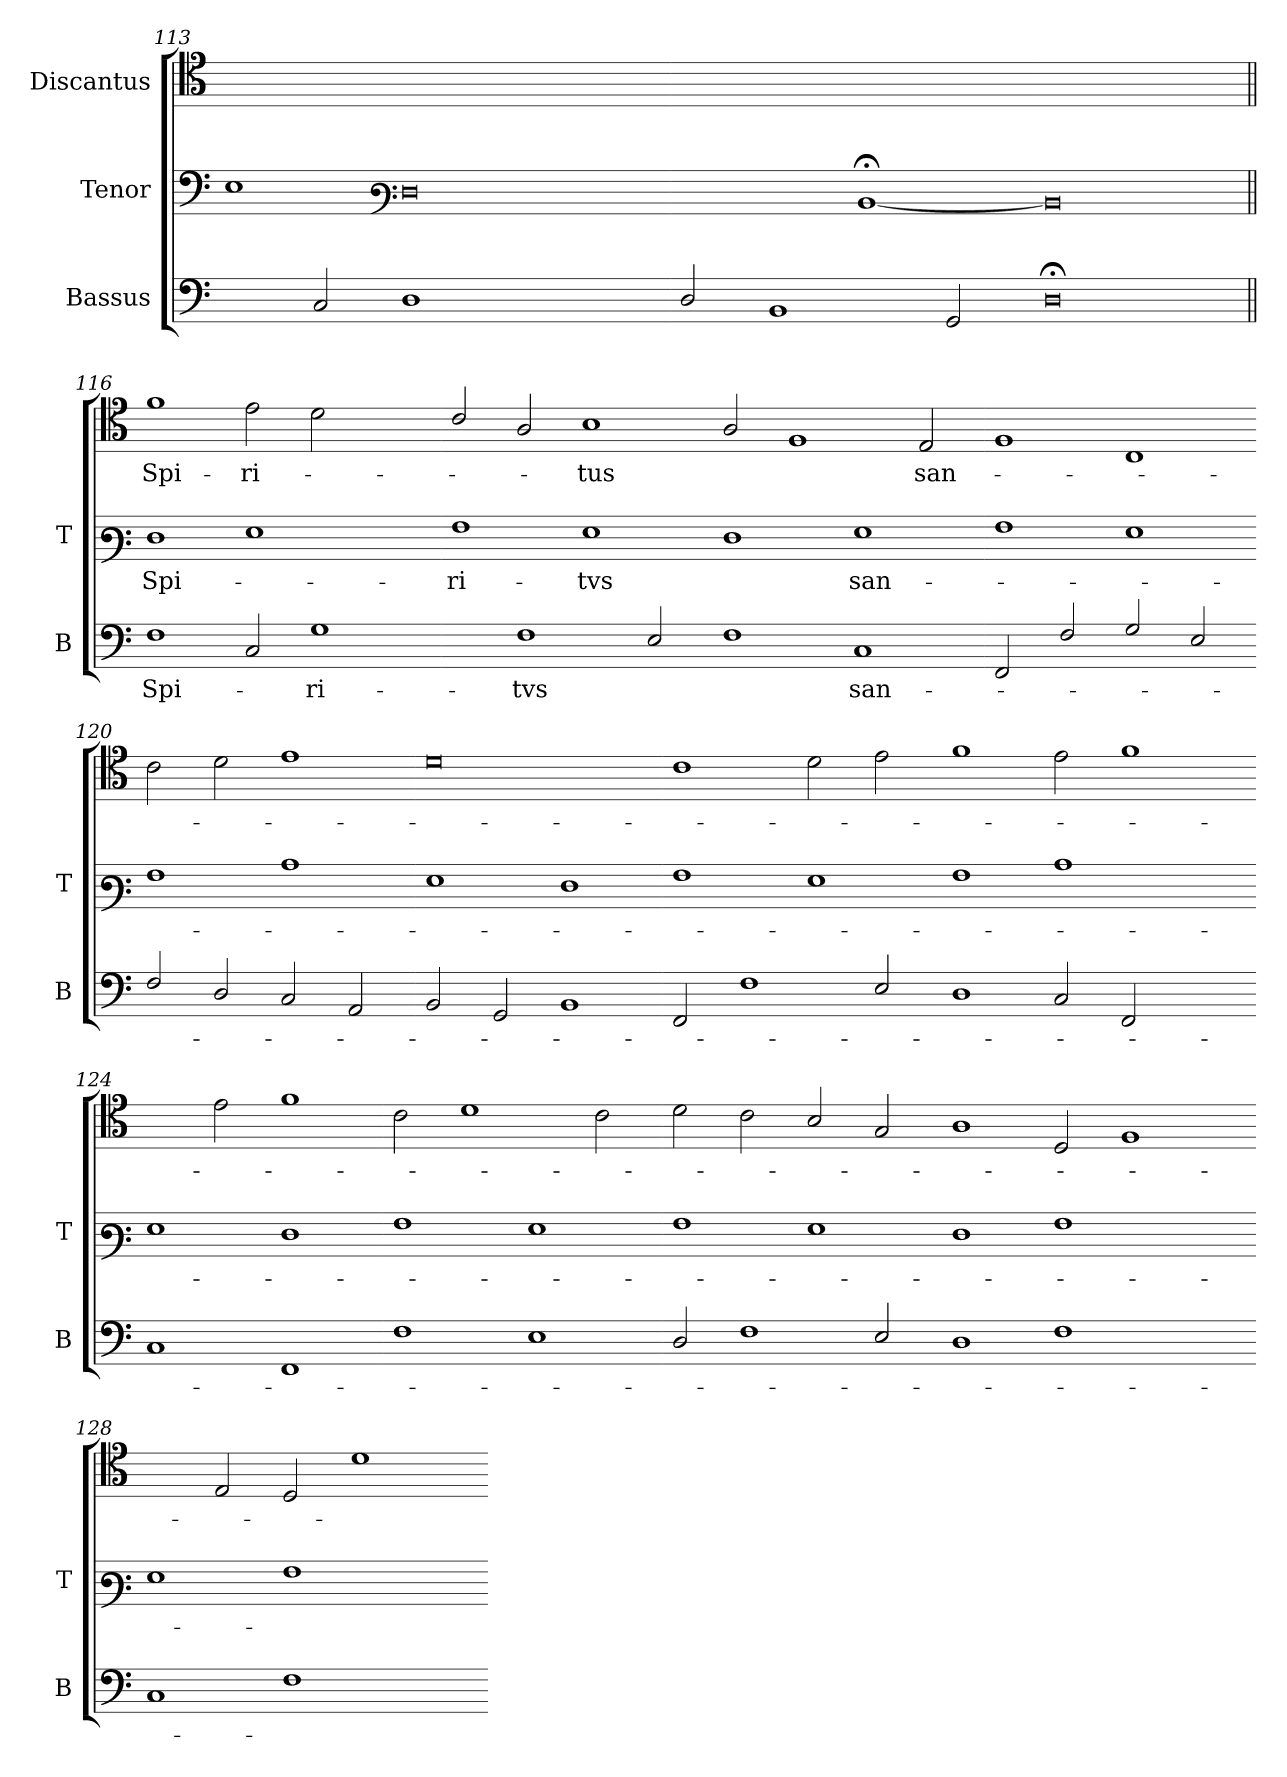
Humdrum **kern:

**kern	**text	**kern	**text	**kern	**text
*part3	*part3	*part2	*part2	*part1	*part1
*staff3	*staff3	*staff2	*staff2	*staff1	*staff1
*I"Bassus	*	*I"Tenor	*	*I"Discantus	*
*I'B	*	*I'T	*	*	*
*clefF4	*	*clefF4	*	*clefC4	*
*k[]	*	*k[]	*	*k[]	*
*C:	*	*C:	*	*C:	*
=113	=113	=113	=113	=113	=113
2ryy	.	1E	.	0ryy	.
2C/	.	.	.	.	.
*	*	*clefF3	*	*	*
1D	.	0F	.	.	.
1ryy	.	.	.	1ryy	.
=114-	=114-	=114-	=114-	=114-	=114-
2D/	.	1ryy	.	0ryy	.
1BB	.	.	.	.	.
.	.	[1D;	.	.	.
2GG/	.	.	.	.	.
=115-	=115-	=115-	=115-	=115-	=115-
0D;<	.	0D]	.	0ryy	.
=116||	=116||	=116||	=116||	=116||	=116||
1F	Spi-	1F	Spi-	1f	Spi-
2C/	.	1G	.	2e\	-ri-
1G\	-ri-	.	.	2d\	.
.	.	2ryy	.	2ryy	.
=117-	=117-	=117-	=117-	=117-	=117-
2ryy	.	1A	-ri-	2c/	.
1F	-tvs	.	.	2A/	.
.	.	1G	-tvs	1B	-tus
2E/	.	.	.	.	.
=118-	=118-	=118-	=118-	=118-	=118-
1F	.	1F	.	2A/	.
.	.	.	.	1F	.
1C	san-	1G	san-	.	.
.	.	.	.	2E/	san-
=119-	=119-	=119-	=119-	=119-	=119-
2FF/	.	1A	.	1F	.
2F/	.	.	.	.	.
2G/	.	1G	.	1C	.
2E/	.	.	.	.	.
=120-	=120-	=120-	=120-	=120-	=120-
2F/	.	1A	.	2c\	.
2D/	.	.	.	2d\	.
2C/	.	1c	.	1e	.
2AA/	.	.	.	.	.
=121-	=121-	=121-	=121-	=121-	=121-
2BB/	.	1G	.	0d	.
2GG/	.	.	.	.	.
1BB	.	1F	.	.	.
=122-	=122-	=122-	=122-	=122-	=122-
2FF/	.	1A	.	1c	.
1F	.	.	.	.	.
.	.	1G	.	2d\	.
2E/	.	.	.	2e\	.
=123-	=123-	=123-	=123-	=123-	=123-
1D	.	1A	.	1f	.
2C/	.	1c	.	2e\	.
2FF/	.	.	.	1f\	.
2ryy	.	2ryy	.	.	.
=124-	=124-	=124-	=124-	=124-	=124-
1C	.	1G	.	2ryy	.
.	.	.	.	2e\	.
1FF	.	1F	.	1f	.
=125-	=125-	=125-	=125-	=125-	=125-
1F	.	1A	.	2c\	.
.	.	.	.	1d	.
1E	.	1G	.	.	.
.	.	.	.	2c\	.
=126-	=126-	=126-	=126-	=126-	=126-
2D/	.	1A	.	2d\	.
1F	.	.	.	2c\	.
.	.	1G	.	2B/	.
2E/	.	.	.	2G/	.
=127-	=127-	=127-	=127-	=127-	=127-
1D	.	1F	.	1A	.
1F	.	1A	.	2D/	.
.	.	.	.	1F/	.
2ryy	.	2ryy	.	.	.
=128-	=128-	=128-	=128-	=128-	=128-
1C	.	1G	.	2ryy	.
.	.	.	.	2E/	.
1F	.	1A	.	2D/	.
.	.	.	.	1d\	.
2ryy	.	2ryy	.	.	.
=-	=-	=-	=-	=-	=-
*-	*-	*-	*-	*-	*-
